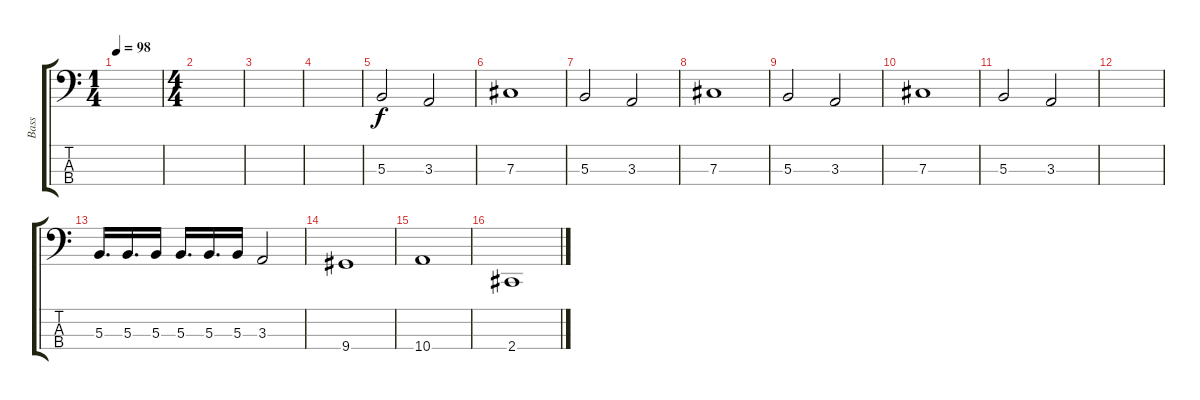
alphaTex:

\track ("Bass" "Bass") {instrument electricbasspick}
\staff {score tabs}
\tuning (E2 B1 Gb1 B0) {hide}
\ts (1 4)
\tempo 98
\clef f4
\ks c
|
\ts (4 4)
|
|
|
5.3.2 3.3.2 |
7.3.1 |
5.3.2 3.3.2 |
7.3.1 |
5.3.2 3.3.2 |
7.3.1 |
5.3.2 3.3.2 |
|
5.3.16{d} 5.3.16{d} 5.3.16 5.3.16{d} 5.3.16{d} 5.3.16 3.3.2 |
9.4.1 |
10.4.1 |
2.4.1
